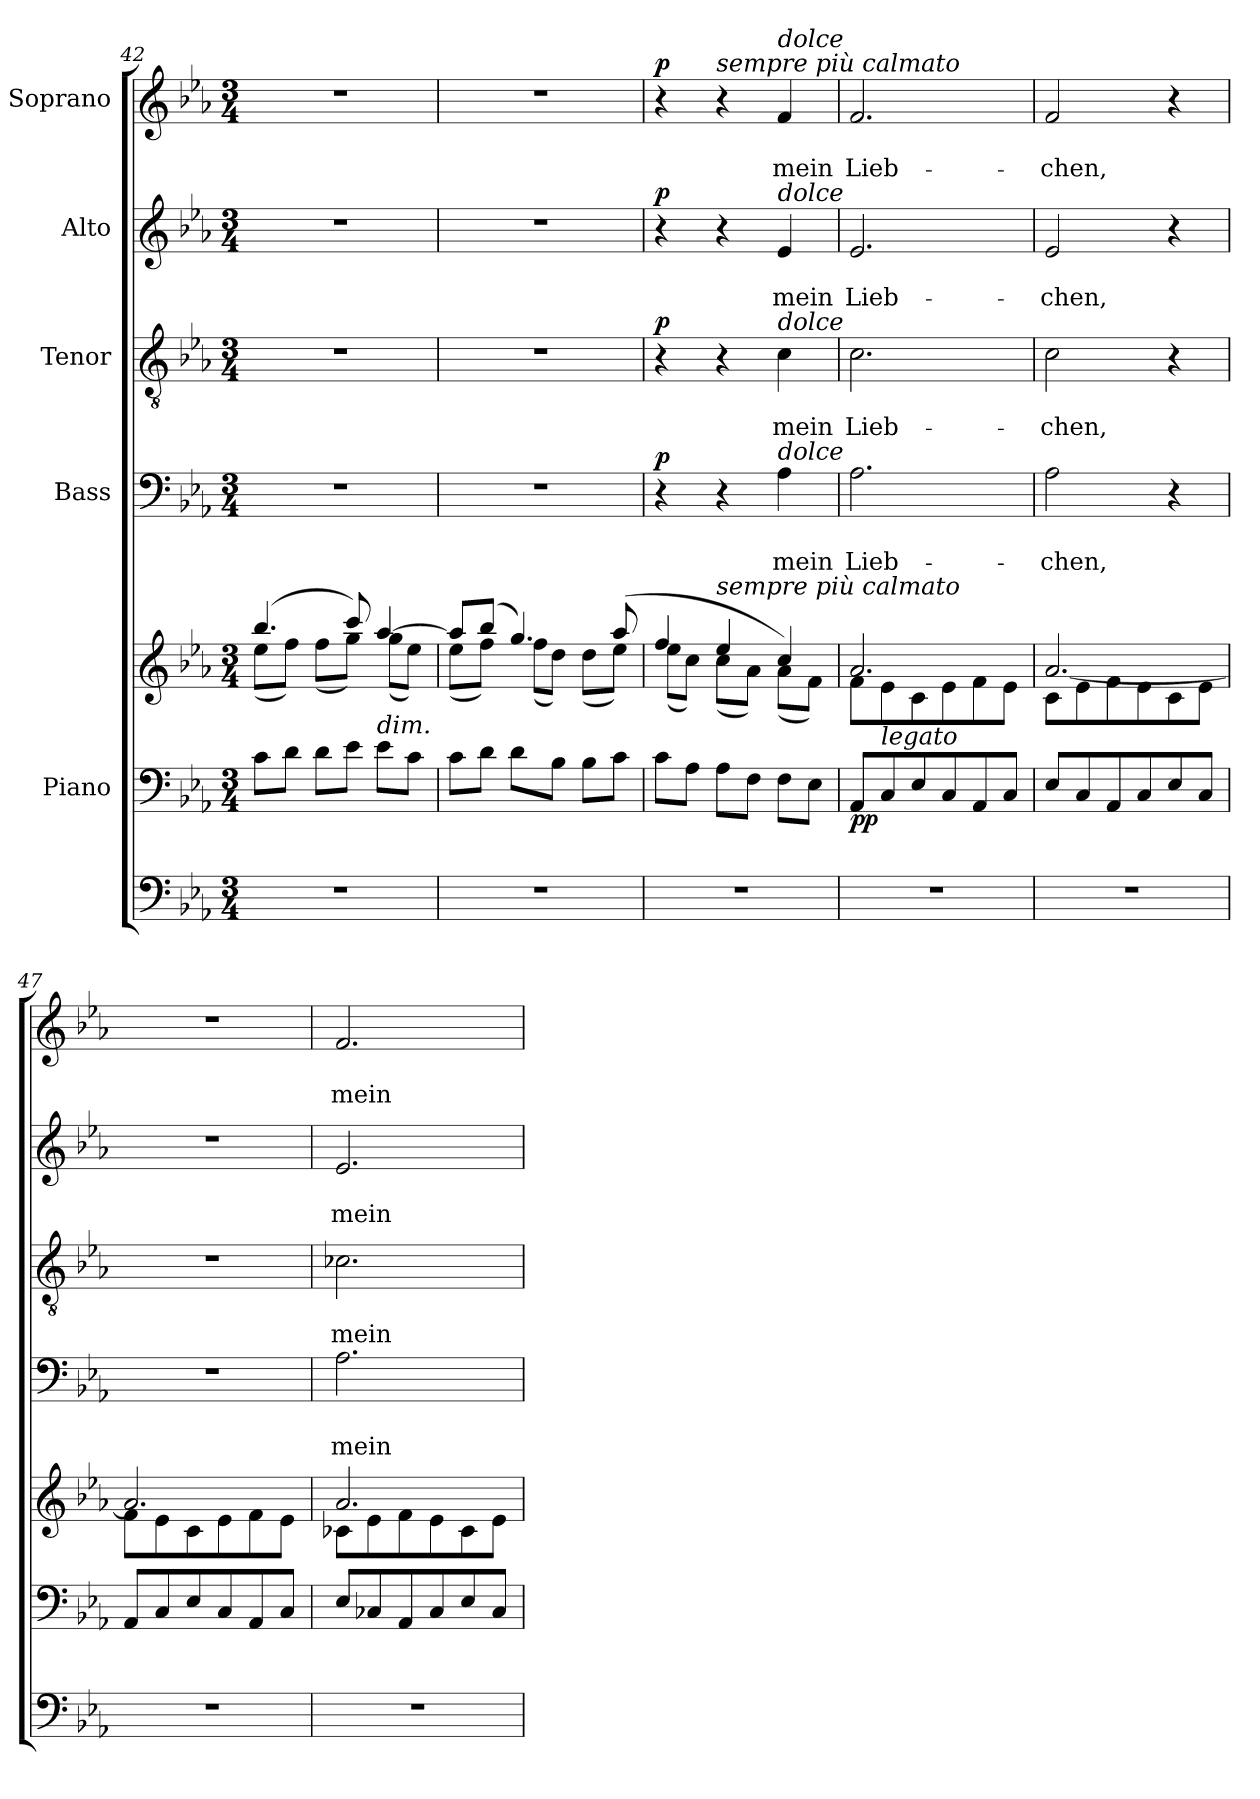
**kern	**kern	**kern	**dynam	**kern	**text	**text	**dynam	**kern	**text	**text	**dynam	**kern	**text	**text	**dynam	**kern	**text	**text	**dynam
*part6	*part5	*part5	*part5	*part4	*part4	*part4	*part4	*part3	*part3	*part3	*part3	*part2	*part2	*part2	*part2	*part1	*part1	*part1	*part1
*staff7	*staff6	*staff5	*staff5/6	*staff4	*staff4	*staff4	*staff4	*staff3	*staff3	*staff3	*staff3	*staff2	*staff2	*staff2	*staff2	*staff1	*staff1	*staff1	*staff1
*	*I"Piano	*	*	*I"Bass	*	*	*	*I"Tenor	*	*	*	*I"Alto	*	*	*	*I"Soprano	*	*	*
!!LO:PB:g=z
*clefF4	*clefF4	*clefG2	*	*clefF4	*	*	*	*clefGv2	*	*	*	*clefG2	*	*	*	*clefG2	*	*	*
*k[b-e-a-]	*k[b-e-a-]	*k[b-e-a-]	*	*k[b-e-a-]	*	*	*	*k[b-e-a-]	*	*	*	*k[b-e-a-]	*	*	*	*k[b-e-a-]	*	*	*
*E-:	*E-:	*E-:	*	*E-:	*	*	*	*E-:	*	*	*	*E-:	*	*	*	*E-:	*	*	*
*M3/4	*M3/4	*M3/4	*	*M3/4	*	*	*	*M3/4	*	*	*	*M3/4	*	*	*	*M3/4	*	*	*
=42	=42	=42	=42	=42	=42	=42	=42	=42	=42	=42	=42	=42	=42	=42	=42	=42	=42	=42	=42
*	*	*^	*	*	*	*	*	*	*	*	*	*	*	*	*	*	*	*	*
2.r	8c\L	(>4.bb-/	(<8ee-\L	.	2.r	.	.	.	2.r	.	.	.	2.r	.	.	.	2.r	.	.	.
.	8d\J	.	8ff\J)	.	.	.	.	.	.	.	.	.	.	.	.	.	.	.	.	.
.	8d\L	.	(<8ff\L	.	.	.	.	.	.	.	.	.	.	.	.	.	.	.	.	.
.	8e-\J	8ccc/)	8gg\J)	.	.	.	.	.	.	.	.	.	.	.	.	.	.	.	.	.
!	!LO:TX:a:i:t=dim.	!	!	!	!	!	!	!	!	!	!	!	!	!	!	!	!	!	!	!
.	8e-\L	[4aa-/	(<8gg\L	.	.	.	.	.	.	.	.	.	.	.	.	.	.	.	.	.
.	8c\J	.	8ee-\J)	.	.	.	.	.	.	.	.	.	.	.	.	.	.	.	.	.
!!LO:PB:g=z
=43	=43	=43	=43	=43	=43	=43	=43	=43	=43	=43	=43	=43	=43	=43	=43	=43	=43	=43	=43	=43
2.r	8c\L	8aa-/L]	(<8ee-\L	.	2.r	.	.	.	2.r	.	.	.	2.r	.	.	.	2.r	.	.	.
.	8d\J	(>8bb-/J	8ff\J)	.	.	.	.	.	.	.	.	.	.	.	.	.	.	.	.	.
.	8d\L	4.gg/)	(<8ff\L	.	.	.	.	.	.	.	.	.	.	.	.	.	.	.	.	.
.	8B-\J	.	8dd\J)	.	.	.	.	.	.	.	.	.	.	.	.	.	.	.	.	.
.	8B-\L	.	(<8dd\L	.	.	.	.	.	.	.	.	.	.	.	.	.	.	.	.	.
.	8c\J	(>8aa-/	8ee-\J)	.	.	.	.	.	.	.	.	.	.	.	.	.	.	.	.	.
=44	=44	=44	=44	=44	=44	=44	=44	=44	=44	=44	=44	=44	=44	=44	=44	=44	=44	=44	=44	=44
!	!	!	!	!	!	!	!	!LO:DY:b	!	!	!	!LO:DY:b	!	!	!	!LO:DY:b	!	!	!	!LO:DY:b
2.r	8c\L	4ff/	(<8ee-\L	.	4r	.	.	p	4r	.	.	p	4r	.	.	p	4r	.	.	p
.	8A-\J	.	8cc\J)	.	.	.	.	.	.	.	.	.	.	.	.	.	.	.	.	.
!	!	!	!	!	!	!	!	!	!	!	!	!	!	!	!	!	!LO:TX:a:i:t=sempre più calmato	!	!	!
!	!	!LO:TX:a:i:t=sempre più calmato	!	!	!	!	!	!	!	!	!	!	!	!	!	!	!	!	!	!
.	8A-\L	4ee-/	(<8cc\L	.	4r	.	.	.	4r	.	.	.	4r	.	.	.	4r	.	.	.
.	8F\J	.	8a-\J)	.	.	.	.	.	.	.	.	.	.	.	.	.	.	.	.	.
!	!	!	!	!	!	!	!	!	!	!	!	!	!	!	!	!	!LO:TX:a:i:t=dolce	!	!	!
!	!	!	!	!	!	!	!	!	!	!	!	!	!LO:TX:a:i:t=dolce	!	!	!	!	!	!	!
!	!	!	!	!	!	!	!	!	!LO:TX:a:i:t=dolce	!	!	!	!	!	!	!	!	!	!	!
!	!	!	!	!	!LO:TX:a:i:t=dolce	!	!	!	!	!	!	!	!	!	!	!	!	!	!	!
!	!	!	!	!	!	!	!LO:LY:b	!	!	!	!LO:LY:b	!	!	!	!LO:LY:b	!	!	!	!LO:LY:b	!
.	8F\L	4cc/)	(<8a-\L	.	4A-\	.	mein	.	4c\	.	mein	.	4e-/	.	mein	.	4f/	.	mein	.
.	8E-\J	.	8f\J)	.	.	.	.	.	.	.	.	.	.	.	.	.	.	.	.	.
=45	=45	=45	=45	=45	=45	=45	=45	=45	=45	=45	=45	=45	=45	=45	=45	=45	=45	=45	=45	=45
!	!	!	!	!LO:DY:b=2	!	!	!LO:LY:b	!	!	!	!LO:LY:b	!	!	!	!LO:LY:b	!	!	!	!LO:LY:b	!
2.r	8AA-/L	8f\L	2.a-/	pp	2.A-\	.	Lieb-	.	2.c\	.	Lieb-	.	2.e-/	.	Lieb-	.	2.f/	.	Lieb-	.
!	!LO:TX:a:i:t=legato	!	!	!	!	!	!	!	!	!	!	!	!	!	!	!	!	!	!	!
.	8C/	8e-\	.	.	.	.	.	.	.	.	.	.	.	.	.	.	.	.	.	.
.	8E-/	8c\	.	.	.	.	.	.	.	.	.	.	.	.	.	.	.	.	.	.
.	8C/	8e-\	.	.	.	.	.	.	.	.	.	.	.	.	.	.	.	.	.	.
.	8AA-/	8f\	.	.	.	.	.	.	.	.	.	.	.	.	.	.	.	.	.	.
.	8C/J	8e-\J	.	.	.	.	.	.	.	.	.	.	.	.	.	.	.	.	.	.
=46	=46	=46	=46	=46	=46	=46	=46	=46	=46	=46	=46	=46	=46	=46	=46	=46	=46	=46	=46	=46
!	!	!	!	!	!	!	!LO:LY:b	!	!	!	!LO:LY:b	!	!	!	!LO:LY:b	!	!	!	!LO:LY:b	!
2.r	8E-/L	8c\L	[2.a-/	.	2A-\	.	-chen,	.	2c\	.	-chen,	.	2e-/	.	-chen,	.	2f/	.	-chen,	.
.	8C/	8e-\	.	.	.	.	.	.	.	.	.	.	.	.	.	.	.	.	.	.
.	8AA-/	8f\	.	.	.	.	.	.	.	.	.	.	.	.	.	.	.	.	.	.
.	8C/	8e-\	.	.	.	.	.	.	.	.	.	.	.	.	.	.	.	.	.	.
.	8E-/	8c\	.	.	4r	.	.	.	4r	.	.	.	4r	.	.	.	4r	.	.	.
.	8C/J	8e-\J	.	.	.	.	.	.	.	.	.	.	.	.	.	.	.	.	.	.
=47	=47	=47	=47	=47	=47	=47	=47	=47	=47	=47	=47	=47	=47	=47	=47	=47	=47	=47	=47	=47
2.r	8AA-/L	8f\L	2.a-/]	.	2.r	.	.	.	2.r	.	.	.	2.r	.	.	.	2.r	.	.	.
.	8C/	8e-\	.	.	.	.	.	.	.	.	.	.	.	.	.	.	.	.	.	.
.	8E-/	8c\	.	.	.	.	.	.	.	.	.	.	.	.	.	.	.	.	.	.
.	8C/	8e-\	.	.	.	.	.	.	.	.	.	.	.	.	.	.	.	.	.	.
.	8AA-/	8f\	.	.	.	.	.	.	.	.	.	.	.	.	.	.	.	.	.	.
.	8C/J	8e-\J	.	.	.	.	.	.	.	.	.	.	.	.	.	.	.	.	.	.
!!LO:PB:g=z
=48	=48	=48	=48	=48	=48	=48	=48	=48	=48	=48	=48	=48	=48	=48	=48	=48	=48	=48	=48	=48
!	!	!	!	!	!	!	!LO:LY:b	!	!	!	!LO:LY:b	!	!	!	!LO:LY:b	!	!	!	!LO:LY:b	!
2.r	8E-/L	8c-X\L	2.a-/	.	2.A-\	.	mein	.	2.c-X\	.	mein	.	2.e-/	.	mein	.	2.f/	.	mein	.
.	8C-X/	8e-\	.	.	.	.	.	.	.	.	.	.	.	.	.	.	.	.	.	.
.	8AA-/	8f\	.	.	.	.	.	.	.	.	.	.	.	.	.	.	.	.	.	.
.	8C-/	8e-\	.	.	.	.	.	.	.	.	.	.	.	.	.	.	.	.	.	.
.	8E-/	8c-\	.	.	.	.	.	.	.	.	.	.	.	.	.	.	.	.	.	.
.	8C-/J	8e-\J	.	.	.	.	.	.	.	.	.	.	.	.	.	.	.	.	.	.
*	*	*v	*v	*	*	*	*	*	*	*	*	*	*	*	*	*	*	*	*	*
=	=	=	=	=	=	=	=	=	=	=	=	=	=	=	=	=	=	=	=
*-	*-	*-	*-	*-	*-	*-	*-	*-	*-	*-	*-	*-	*-	*-	*-	*-	*-	*-	*-
